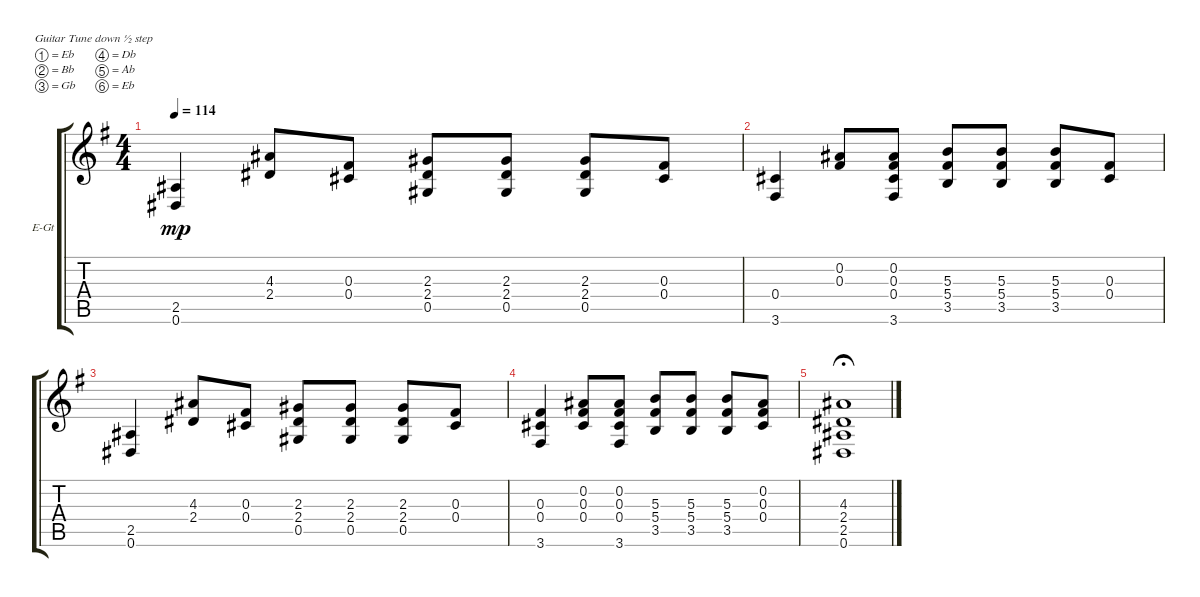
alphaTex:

\bracketExtendMode groupsimilarinstruments
\firstSystemTrackNameOrientation horizontal
\otherSystemsTrackNameOrientation horizontal
\track ("Guitar" "E-Gt") {instrument electricguitarclean}
\staff {score tabs}
\tuning (Eb4 Bb3 Gb3 Db3 Ab2 Eb2)
\ts (4 4)
\tempo 114
\clef g2
\scale
1.05549
\ks g
(2.5 0.6).4{dy mp} (4.3 2.4).8 (0.3 0.4).8 (2.3 2.4 0.5).8 (2.3 2.4 0.5).8 (2.3 2.4 0.5).8 (0.3 0.4).8 |
\scale
0.944515 (0.4 3.6).4 (0.2 0.3).8 (0.2 0.3 0.4 3.6).8 (5.3 5.4 3.5).8 (5.3 5.4 3.5).8 (5.3 5.4 3.5).8 (0.3 0.4).8 |
\scale
1.05549 (2.5 0.6).4 (4.3 2.4).8 (0.3 0.4).8 (2.3 2.4 0.5).8 (2.3 2.4 0.5).8 (2.3 2.4 0.5).8 (0.3 0.4).8 |
\scale
0.944515 (0.3 0.4 3.6).4 (0.2 0.3 0.4).8 (0.2 0.3 0.4 3.6).8 (5.3 5.4 3.5).8 (5.3 5.4 3.5).8 (5.3 5.4 3.5).8 (0.2 0.3 0.4).8 |
(4.3 2.4 2.5 0.6).1{fermata (medium 0.26)}
